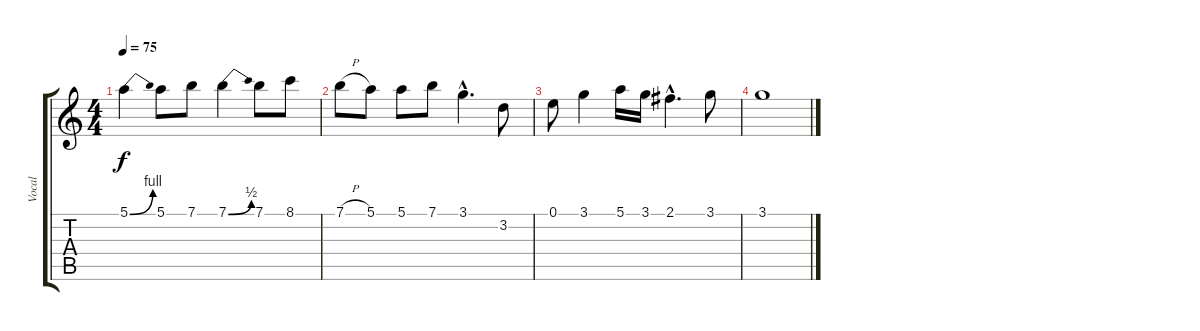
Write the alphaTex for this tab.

\track ("Vocal" "Vocal") {instrument electricguitarjazz}
\staff {score tabs}
\tuning (E4 B3 G3 D3 A2 E2) {hide}
\ts (4 4)
\tempo 75
\clef g2
\ks c
5.1{be (bend 0 0 60 4)}.4{dy f} 5.1.8 7.1.8 7.1{be (bend 0 0 60 2)}.4 7.1.8 8.1.8 |
7.1{h}.8 5.1.8 5.1.8 7.1.8 3.1{hac}.4{d} 3.2.8 |
0.1.8 3.1.4 5.1.16 3.1.16 2.1{hac}.4{d} 3.1.8 |
3.1.1
